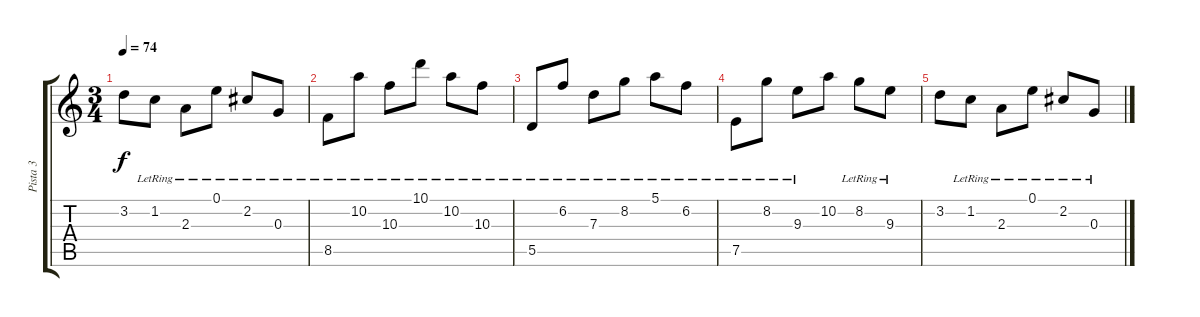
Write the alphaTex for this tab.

\track ("Pista 3" "Pista 3") {instrument electricguitarjazz}
\staff {score tabs}
\tuning (E4 B3 G3 D3 A2 D2) {hide}
\ts (3 4)
\tempo 74
\clef g2
\ks c
3.2.8{dy f} 1.2{lr}.8 2.3{lr}.8 0.1{lr}.8 2.2{lr}.8 0.3{lr}.8 |
8.5{lr}.8 10.2{lr}.8 10.3{lr}.8 10.1{lr}.8 10.2{lr}.8 10.3{lr}.8 |
5.5{lr}.8 6.2{lr}.8 7.3{lr}.8 8.2{lr}.8 5.1{lr}.8 6.2{lr}.8 |
7.5{lr}.8 8.2{lr}.8 9.3{lr}.8 10.2.8 8.2{lr}.8 9.3{lr}.8 |
3.2.8 1.2{lr}.8 2.3{lr}.8 0.1{lr}.8 2.2{lr}.8 0.3{lr}.8
